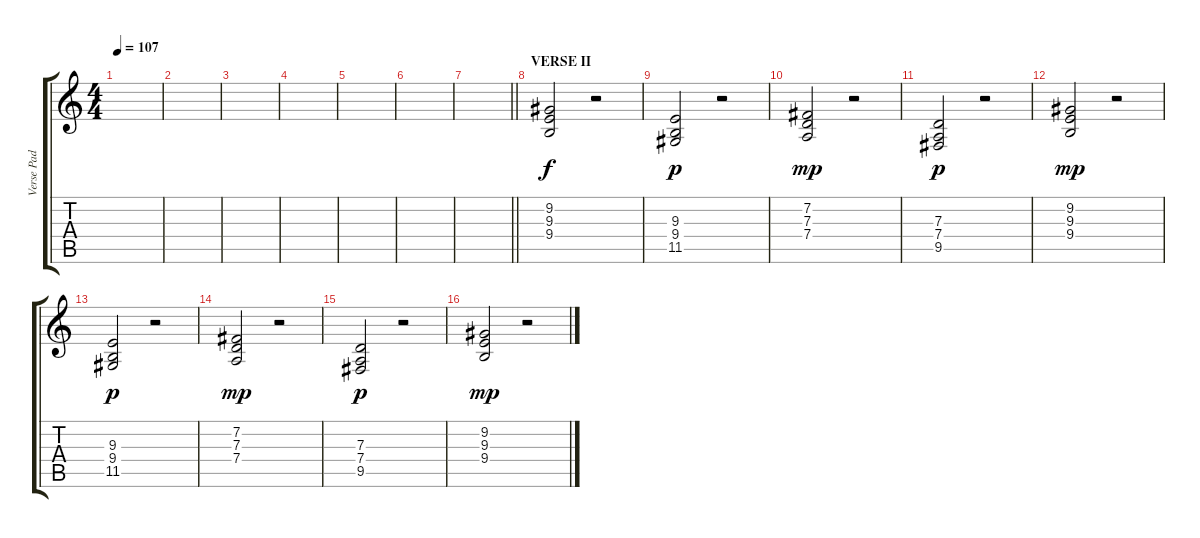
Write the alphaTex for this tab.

\track ("Verse Pad" "Verse Pad") {instrument pad3polysynth}
\staff {score tabs}
\tuning (E4 B3 G3 D3 A2 E2) {hide}
\ts (4 4)
\tempo 107
\clef g2
\ks c
|
|
|
|
|
|
\barLineRight lightlight
|
\section ("" "VERSE II")
(9.2 9.3 9.4).2 r.2 |
(9.3 9.4 11.5).2{dy p} r.2 |
(7.2 7.3 7.4).2{dy mp} r.2 |
(7.3 7.4 9.5).2{dy p} r.2 |
(9.2 9.3 9.4).2{dy mp} r.2 |
(9.3 9.4 11.5).2{dy p} r.2 |
(7.2 7.3 7.4).2{dy mp} r.2 |
(7.3 7.4 9.5).2{dy p} r.2 |
(9.2 9.3 9.4).2{dy mp} r.2
